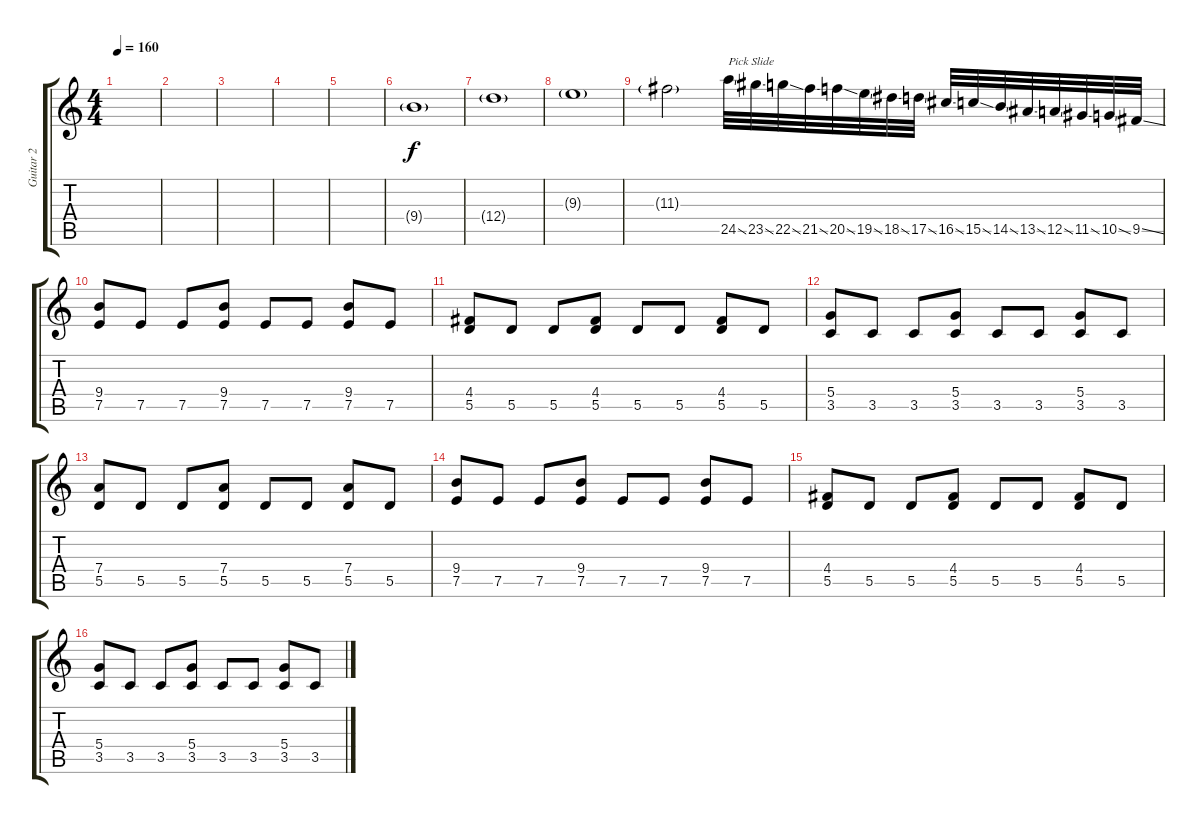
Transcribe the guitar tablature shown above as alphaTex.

\track ("Guitar 2" "Guitar 2") {instrument distortionguitar}
\staff {score tabs}
\tuning (E4 B3 G3 D3 A2 E2) {hide}
\ts (4 4)
\tempo 160
\clef g2
\ks c
|
|
|
|
|
9.4{g}.1 |
12.4{g}.1 |
9.3{g}.1 |
11.3{g}.2 24.5{ss}.32{txt "Pick Slide" dy f instrument guitarharmonics} 23.5{ss}.32 22.5{ss}.32 21.5{ss}.32 20.5{ss}.32 19.5{ss}.32 18.5{ss}.32 17.5{ss}.32 16.5{ss}.32 15.5{ss}.32 14.5{ss}.32 13.5{ss}.32 12.5{ss}.32 11.5{ss}.32 10.5{ss}.32 9.5{ss}.32 |
(9.4 7.5).8{instrument distortionguitar} 7.5.8 7.5.8 (9.4 7.5).8 7.5.8 7.5.8 (9.4 7.5).8 7.5.8 |
(4.4 5.5).8 5.5.8 5.5.8 (4.4 5.5).8 5.5.8 5.5.8 (4.4 5.5).8 5.5.8 |
(5.4 3.5).8 3.5.8 3.5.8 (5.4 3.5).8 3.5.8 3.5.8 (5.4 3.5).8 3.5.8 |
(7.4 5.5).8 5.5.8 5.5.8 (7.4 5.5).8 5.5.8 5.5.8 (7.4 5.5).8 5.5.8 |
(9.4 7.5).8{instrument distortionguitar} 7.5.8 7.5.8 (9.4 7.5).8 7.5.8 7.5.8 (9.4 7.5).8 7.5.8 |
(4.4 5.5).8 5.5.8 5.5.8 (4.4 5.5).8 5.5.8 5.5.8 (4.4 5.5).8 5.5.8 |
(5.4 3.5).8 3.5.8 3.5.8 (5.4 3.5).8 3.5.8 3.5.8 (5.4 3.5).8 3.5.8
